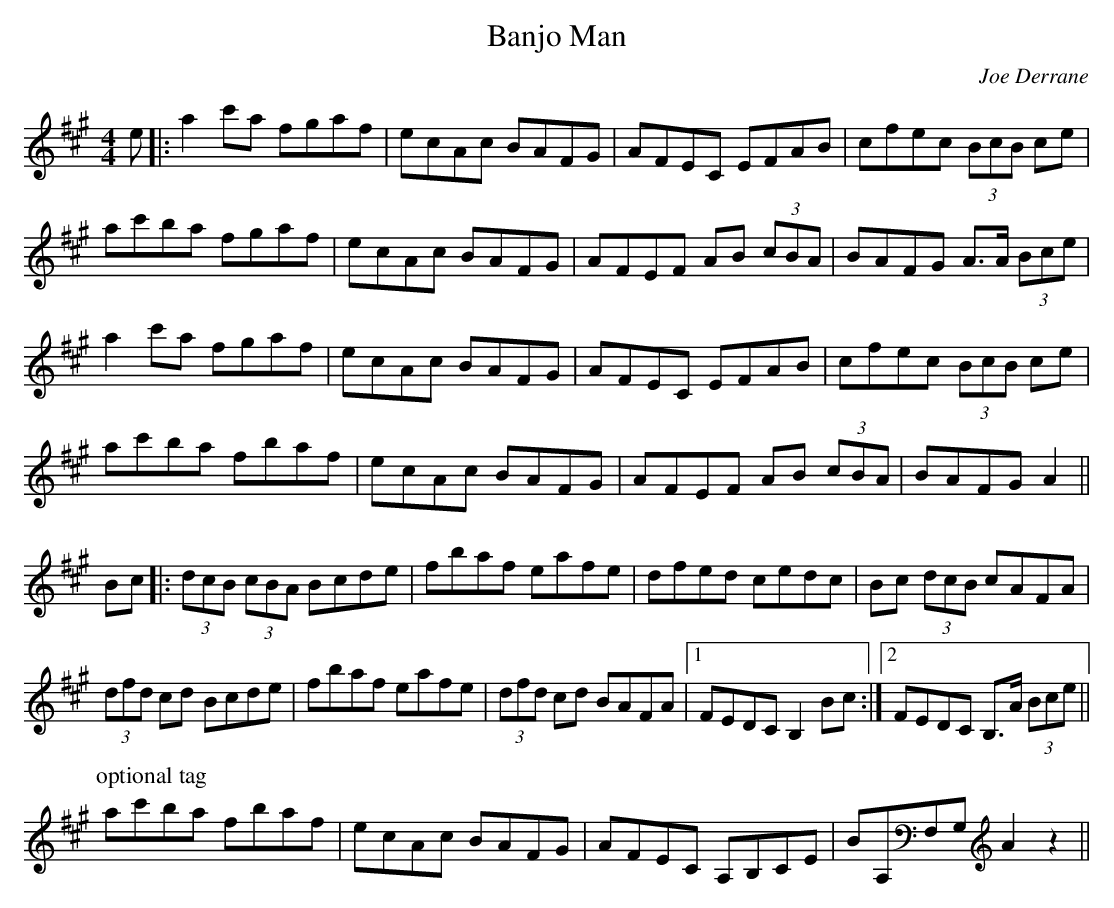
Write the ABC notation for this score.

X:1
T: Banjo Man
C: Joe Derrane
L: 1/8
M: 4/4
K: A
e|: a2 c'a fgaf|ecAc BAFG|AFEC EFAB|cfec (3BcB ce|
ac'ba fgaf|ecAc BAFG|AFEF AB (3cBA|BAFG A>A (3Bce|
a2 c'a fgaf|ecAc BAFG|AFEC EFAB|cfec (3BcB ce|
ac'ba fbaf|ecAc BAFG|AFEF AB (3cBA|BAFG A2||
Bc|: (3dcB (3cBA Bcde|fbaf eafe|dfed cedc|Bc (3dcB cAFA|
(3dfd cd Bcde|fbaf eafe|(3dfd cd BAFA|1 FEDC B,2 Bc :|2\
FEDC B,>A (3Bce||
P: optional tag
ac'ba fbaf|ecAc BAFG|AFEC A,B,CE|BA,F,G, A2 z2||
